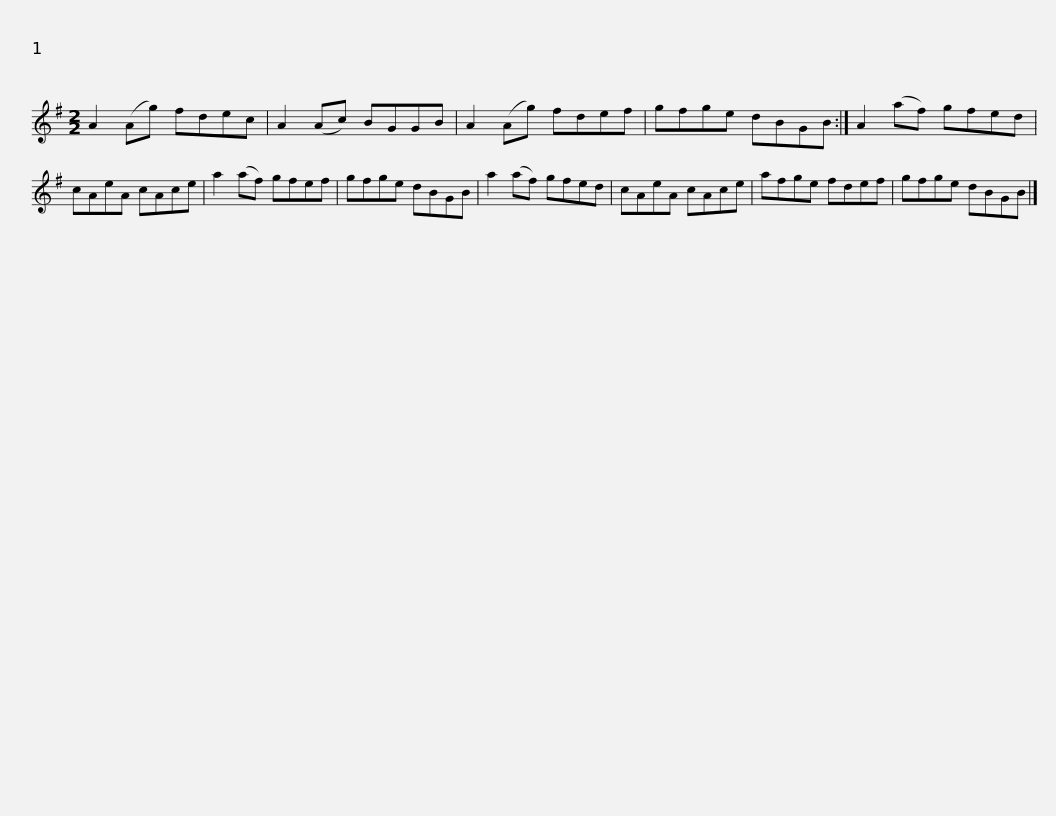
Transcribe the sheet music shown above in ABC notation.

X:1
L:1/8
M:2/2
I:linebreak $
K:G
V:1 treble
V:1
 A2 (Ag) fdec | A2 (Ac) BGGB | A2 (Ag) fdef | gfge dBGB :| A2 (af) gfed | %5
 cAeA cAce |$ a2 (af) gfef | gfge dBGB | a2 (af) gfed | cAeA cAce | %10
 afge fdef |$ gfge dBGB |] %12
